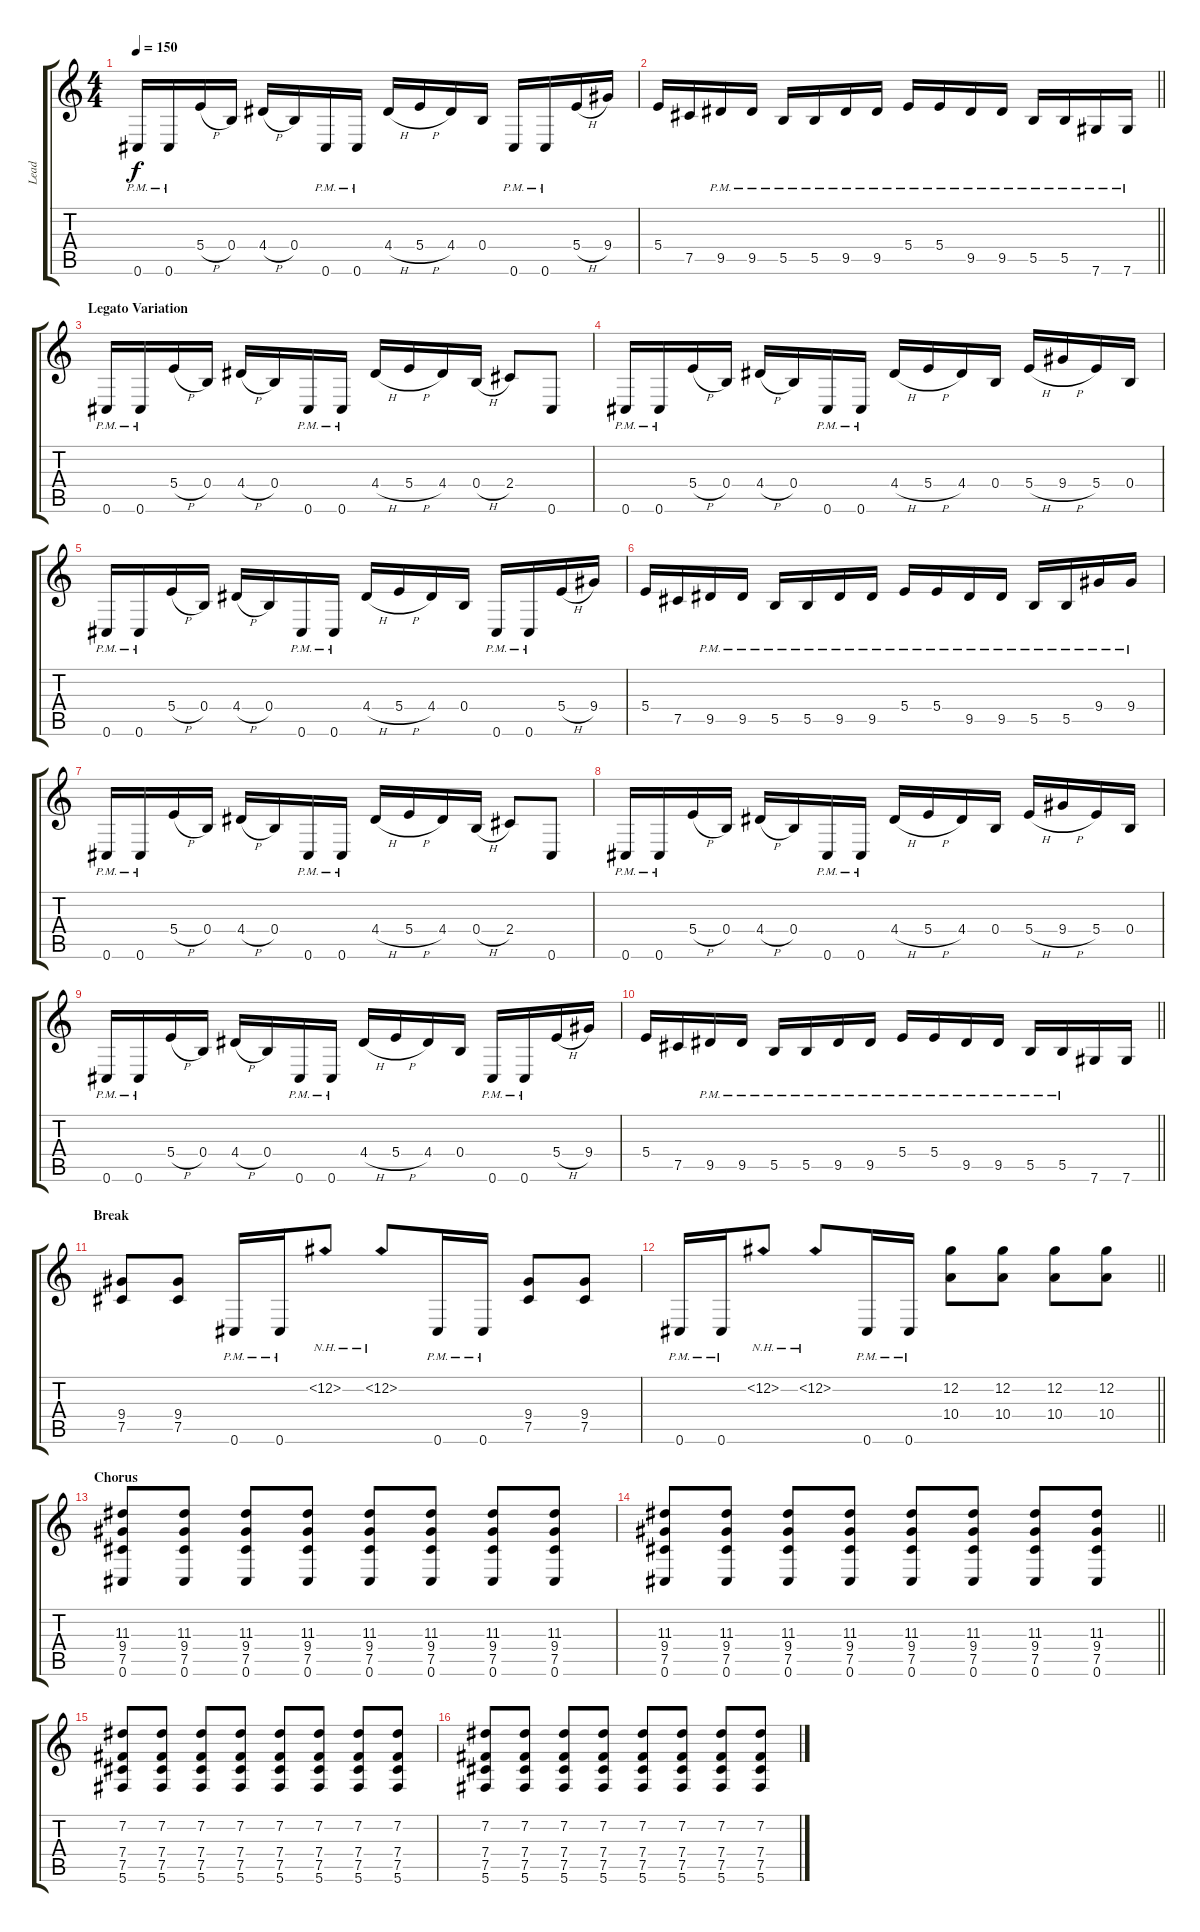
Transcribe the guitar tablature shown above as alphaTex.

\track ("Lead" "Lead") {instrument distortionguitar}
\staff {score tabs}
\tuning (Db4 Ab3 E3 B2 Gb2 Db2) {hide}
\ts (4 4)
\tempo 150
\clef g2
\ks c
0.6{pm}.16{dy f} 0.6{pm}.16 5.4{h}.16 0.4.16 4.4{h}.16 0.4.16 0.6{pm}.16 0.6{pm}.16 4.4{h}.16 5.4{h}.16 4.4.16 0.4.16 0.6{pm}.16 0.6{pm}.16 5.4{h}.16 9.4.16 |
\barLineRight lightlight
5.4.16 7.5.16 9.5{pm}.16 9.5{pm}.16 5.5{pm}.16 5.5{pm}.16 9.5{pm}.16 9.5{pm}.16 5.4{pm}.16 5.4{pm}.16 9.5{pm}.16 9.5{pm}.16 5.5{pm}.16 5.5{pm}.16 7.6{pm}.16 7.6{pm}.16 |
\section ("" "Legato Variation")
0.6{pm}.16 0.6{pm}.16 5.4{h}.16 0.4.16 4.4{h}.16 0.4.16 0.6{pm}.16 0.6{pm}.16 4.4{h}.16 5.4{h}.16 4.4.16 0.4{h}.16 2.4.8 0.6.8 |
0.6{pm}.16 0.6{pm}.16 5.4{h}.16 0.4.16 4.4{h}.16 0.4.16 0.6{pm}.16 0.6{pm}.16 4.4{h}.16 5.4{h}.16 4.4.16 0.4.16 5.4{h}.16 9.4{h}.16 5.4.16 0.4.16 |
0.6{pm}.16 0.6{pm}.16 5.4{h}.16 0.4.16 4.4{h}.16 0.4.16 0.6{pm}.16 0.6{pm}.16 4.4{h}.16 5.4{h}.16 4.4.16 0.4.16 0.6{pm}.16 0.6{pm}.16 5.4{h}.16 9.4.16 |
5.4.16 7.5.16 9.5{pm}.16 9.5{pm}.16 5.5{pm}.16 5.5{pm}.16 9.5{pm}.16 9.5{pm}.16 5.4{pm}.16 5.4{pm}.16 9.5{pm}.16 9.5{pm}.16 5.5{pm}.16 5.5{pm}.16 9.4{pm}.16 9.4{pm}.16 |
0.6{pm}.16 0.6{pm}.16 5.4{h}.16 0.4.16 4.4{h}.16 0.4.16 0.6{pm}.16 0.6{pm}.16 4.4{h}.16 5.4{h}.16 4.4.16 0.4{h}.16 2.4.8 0.6.8 |
0.6{pm}.16 0.6{pm}.16 5.4{h}.16 0.4.16 4.4{h}.16 0.4.16 0.6{pm}.16 0.6{pm}.16 4.4{h}.16 5.4{h}.16 4.4.16 0.4.16 5.4{h}.16 9.4{h}.16 5.4.16 0.4.16 |
0.6{pm}.16 0.6{pm}.16 5.4{h}.16 0.4.16 4.4{h}.16 0.4.16 0.6{pm}.16 0.6{pm}.16 4.4{h}.16 5.4{h}.16 4.4.16 0.4.16 0.6{pm}.16 0.6{pm}.16 5.4{h}.16 9.4.16 |
\barLineRight lightlight
5.4.16 7.5.16 9.5{pm}.16 9.5{pm}.16 5.5{pm}.16 5.5{pm}.16 9.5{pm}.16 9.5{pm}.16 5.4{pm}.16 5.4{pm}.16 9.5{pm}.16 9.5{pm}.16 5.5{pm}.16 5.5{pm}.16 7.6.16 7.6.16 |
\section ("" "Break")
(9.4 7.5).8 (9.4 7.5).8 0.6{pm}.16 0.6{pm}.16 12.2{nh}.8 12.2{nh}.8 0.6{pm}.16 0.6{pm}.16 (9.4 7.5).8 (9.4 7.5).8 |
\barLineRight lightlight
0.6{pm}.16 0.6{pm}.16 12.2{nh}.8 12.2{nh}.8 0.6{pm}.16 0.6{pm}.16 (12.2 10.4).8 (12.2 10.4).8 (12.2 10.4).8 (12.2 10.4).8 |
\section ("" "Chorus")
(11.3 9.4 7.5 0.6).8 (11.3 9.4 7.5 0.6).8 (11.3 9.4 7.5 0.6).8 (11.3 9.4 7.5 0.6).8 (11.3 9.4 7.5 0.6).8 (11.3 9.4 7.5 0.6).8 (11.3 9.4 7.5 0.6).8 (11.3 9.4 7.5 0.6).8 |
\barLineRight lightlight
(11.3 9.4 7.5 0.6).8 (11.3 9.4 7.5 0.6).8 (11.3 9.4 7.5 0.6).8 (11.3 9.4 7.5 0.6).8 (11.3 9.4 7.5 0.6).8 (11.3 9.4 7.5 0.6).8 (11.3 9.4 7.5 0.6).8 (11.3 9.4 7.5 0.6).8 |
(7.2 7.4 7.5 5.6).8 (7.2 7.4 7.5 5.6).8 (7.2 7.4 7.5 5.6).8 (7.2 7.4 7.5 5.6).8 (7.2 7.4 7.5 5.6).8 (7.2 7.4 7.5 5.6).8 (7.2 7.4 7.5 5.6).8 (7.2 7.4 7.5 5.6).8 |
(7.2 7.4 7.5 5.6).8 (7.2 7.4 7.5 5.6).8 (7.2 7.4 7.5 5.6).8 (7.2 7.4 7.5 5.6).8 (7.2 7.4 7.5 5.6).8 (7.2 7.4 7.5 5.6).8 (7.2 7.4 7.5 5.6).8 (7.2 7.4 7.5 5.6).8
